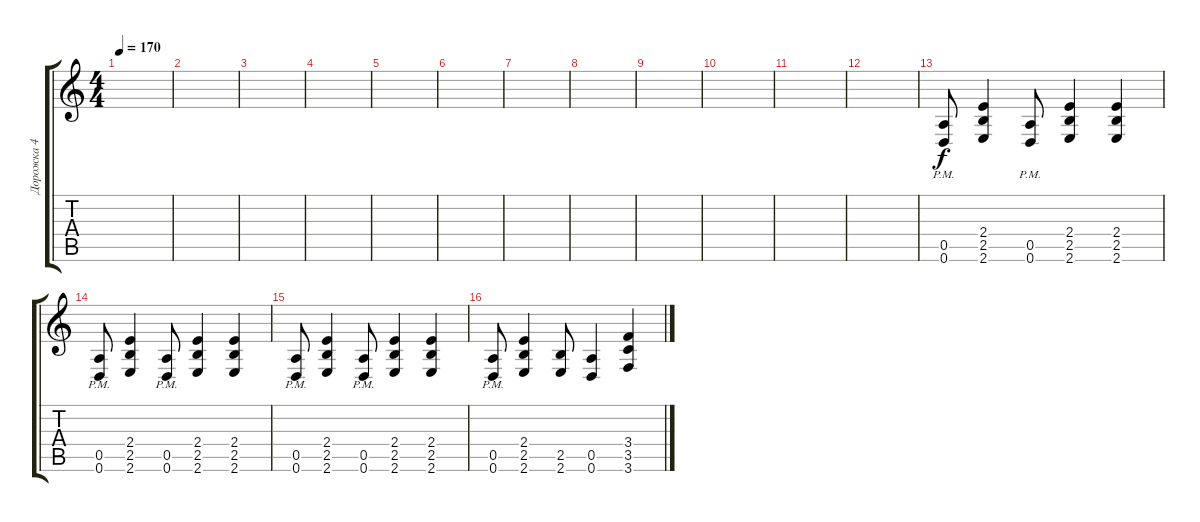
\track ("Дорожка 4" "Дорожка 4") {instrument overdrivenguitar}
\staff {score tabs}
\tuning (E4 B3 G3 D3 A2 D2) {hide}
\ts (4 4)
\tempo 170
\clef g2
\ks c
|
|
|
|
|
|
|
|
|
|
|
|
(0.5{pm} 0.6{pm}).8 (2.4 2.5 2.6).4 (0.5{pm} 0.6{pm}).8 (2.4 2.5 2.6).4 (2.4 2.5 2.6).4 |
(0.5{pm} 0.6{pm}).8 (2.4 2.5 2.6).4 (0.5{pm} 0.6{pm}).8 (2.4 2.5 2.6).4 (2.4 2.5 2.6).4 |
(0.5{pm} 0.6{pm}).8 (2.4 2.5 2.6).4 (0.5{pm} 0.6{pm}).8 (2.4 2.5 2.6).4 (2.4 2.5 2.6).4 |
(0.5{pm} 0.6{pm}).8 (2.4 2.5 2.6).4 (2.5 2.6).8 (0.5 0.6).4 (3.4 3.5 3.6).4
